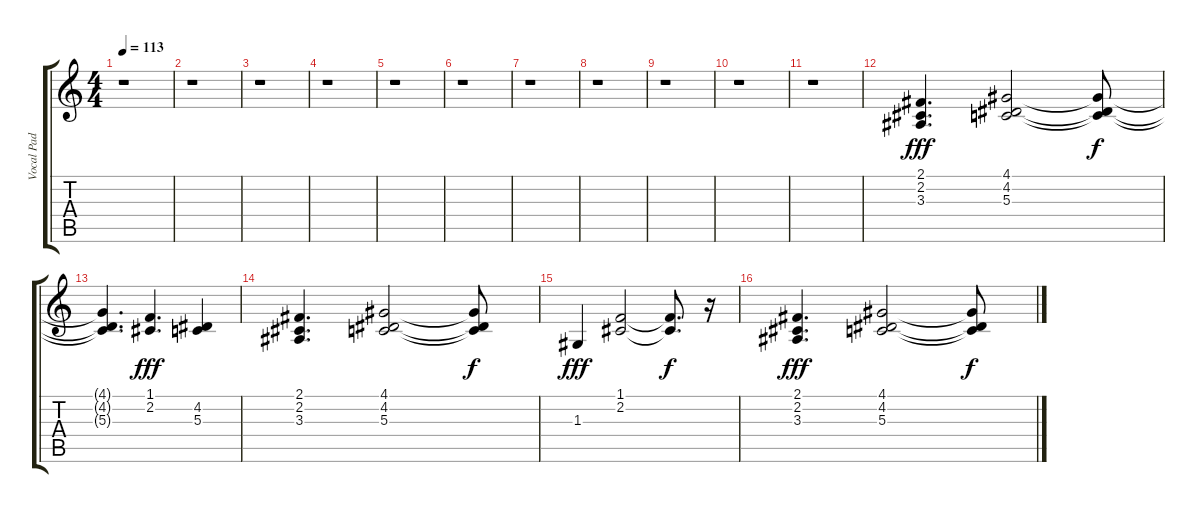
\track ("Vocal Pad" "Vocal Pad") {instrument synthvoice}
\staff {score tabs}
\tuning (E4 B3 G3 D3 A2 E2) {hide}
\ts (4 4)
\tempo 113
\clef g2
\ks c
r.1{dy f} |
r.1 |
r.1 |
r.1 |
r.1 |
r.1 |
r.1 |
r.1 |
r.1 |
r.1 |
r.1 |
(2.1 2.2 3.3).4{d dy fff} (4.1 4.2 5.3).2 (4.1{t} 4.2{t} 5.3{t}).8{dy f} |
(4.1{t} 4.2{t} 5.3{t}).4{d} (1.1 2.2).4{d dy fff} (4.2 5.3).4 |
(2.1 2.2 3.3).4{d} (4.1 4.2 5.3).2 (4.1{t} 4.2{t} 5.3{t}).8{dy f} |
1.3.4{dy fff} (1.1 2.2).2 (1.1{t} 2.2{t}).8{d dy f} r.16 |
(2.1 2.2 3.3).4{d dy fff} (4.1 4.2 5.3).2 (4.1{t} 4.2{t} 5.3{t}).8{dy f}
